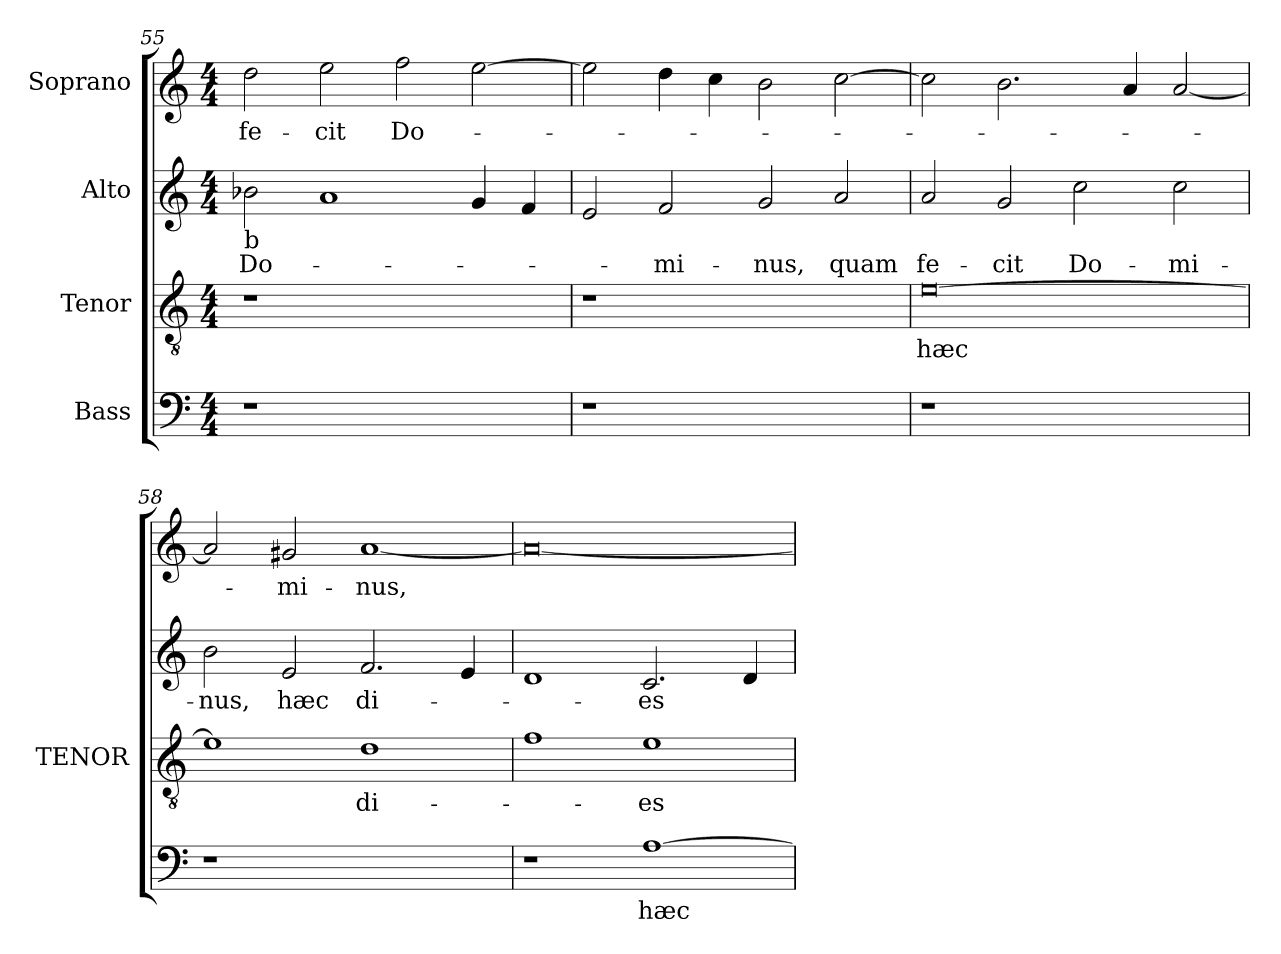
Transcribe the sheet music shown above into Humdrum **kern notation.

**kern	**text	**kern	**text	**kern	**text	**kern	**text
*part4	*part4	*part3	*part3	*part2	*part2	*part1	*part1
*staff4	*staff4	*staff3	*staff3	*staff2	*staff2	*staff1	*staff1
*I"Bass	*	*I"Tenor	*	*I"Alto	*	*I"Soprano	*
*	*	*I'TENOR	*	*	*	*	*
*clefF4	*	*clefGv2	*	*clefG2	*	*clefG2	*
*	*	*ITrd7c12	*	*	*	*	*
*k[]	*	*k[]	*	*k[]	*	*k[]	*
*C:	*	*C:	*	*C:	*	*C:	*
*M4/4	*	*M4/4	*	*M4/4	*	*M4/4	*
=55	=55	=55	=55	=55	=55	=55	=55
!LO:N:vis=1	!	!LO:N:vis=1	!	!	!	!	!
!	!	!	!	!	!LO:LY:b:color=#000000	!	!
!	!	!	!	!LO:TX:b:t=b	!	!	!
!	!	!	!	!	!	!	!LO:LY:b:color=#000000
1r	.	1r	.	2b-i\	Do-	2ddi\	fe-
!	!	!	!	!	!	!	!LO:LY:b:color=#000000
.	.	.	.	1ai	.	2eei\	-cit
!	!	!	!	!	!	!	!LO:LY:b:color=#000000
1ryy	.	1ryy	.	.	.	2ffi\	Do-
.	.	.	.	4gi/	.	[>2eei\	.
.	.	.	.	4fi/	.	.	.
=56	=56	=56	=56	=56	=56	=56	=56
!LO:N:vis=1	!	!LO:N:vis=1	!	!	!	!	!
1r	.	1r	.	2ei/	.	2eei\]	.
!	!	!	!	!	!LO:LY:b:color=#000000	!	!
.	.	.	.	2fi/	-mi-	4ddi\	.
.	.	.	.	.	.	4cci\	.
!	!	!	!	!	!LO:LY:b:color=#000000	!	!
1ryy	.	1ryy	.	2gi/	-nus,	2bi\	.
!	!	!	!	!	!LO:LY:b:color=#000000	!	!
.	.	.	.	2ai/	quam	[>2cci\	.
=57	=57	=57	=57	=57	=57	=57	=57
!LO:N:vis=1	!	!	!	!	!	!	!
!	!	!	!LO:LY:b:color=#000000	!	!	!	!
!	!	!	!	!	!LO:LY:b:color=#000000	!	!
1r	.	[>0Ei	hæc	2ai/	fe-	2cci\]	.
!	!	!	!	!	!LO:LY:b:color=#000000	!	!
.	.	.	.	2gi/	-cit	2.bi\	.
!	!	!	!	!	!LO:LY:b:color=#000000	!	!
1ryy	.	.	.	2cci\	Do-	.	.
.	.	.	.	.	.	4ai/	.
!	!	!	!	!	!LO:LY:b:color=#000000	!	!
.	.	.	.	2cci\	-mi-	[<2ai/	.
=58	=58	=58	=58	=58	=58	=58	=58
!LO:N:vis=1	!	!	!	!	!	!	!
!	!	!	!	!	!LO:LY:b:color=#000000	!	!
1r	.	1Ei]	.	2bi\	-nus,	2ai/]	.
!	!	!	!	!	!LO:LY:b:color=#000000	!	!
!	!	!	!	!	!	!	!LO:LY:b:color=#000000
.	.	.	.	2ei/	hæc	2g#i/	-mi-
!	!	!	!LO:LY:b:color=#000000	!	!	!	!
!	!	!	!	!	!LO:LY:b:color=#000000	!	!
!	!	!	!	!	!	!	!LO:LY:b:color=#000000
1ryy	.	1Di	di-	2.fi/	di-	[<1ai	-nus,
.	.	.	.	4ei/	.	.	.
=59	=59	=59	=59	=59	=59	=59	=59
1r	.	1Fi	.	1di	.	0ai_<	.
!	!LO:LY:b:color=#000000	!	!	!	!	!	!
!	!	!	!LO:LY:b:color=#000000	!	!	!	!
!	!	!	!	!	!LO:LY:b:color=#000000	!	!
[>1Ai	hæc	1Ei	-es	2.ci/	-es	.	.
.	.	.	.	4di/	.	.	.
=	=	=	=	=	=	=	=
*-	*-	*-	*-	*-	*-	*-	*-
